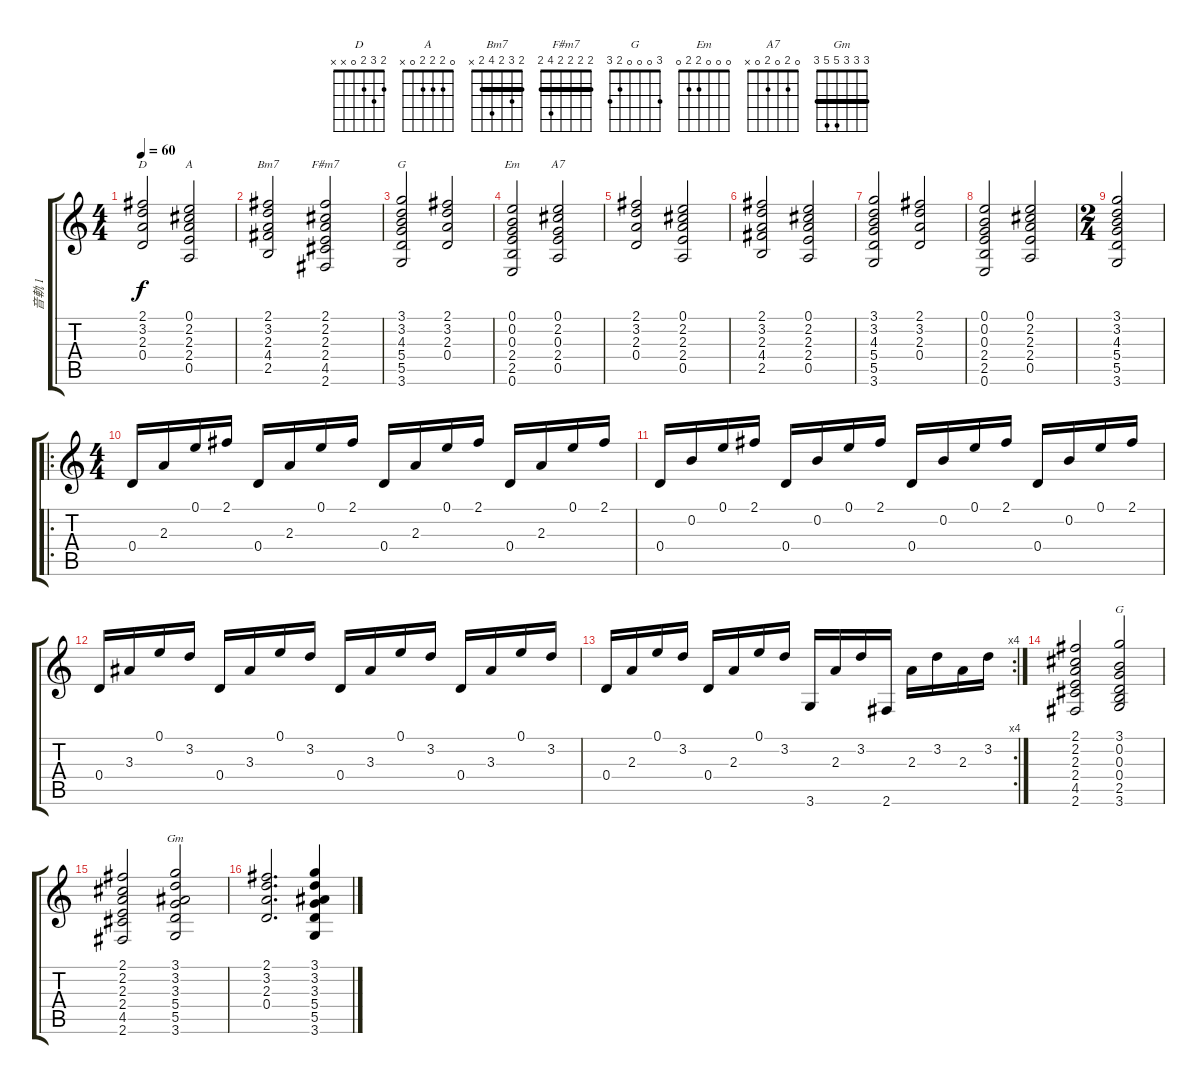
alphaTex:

\track ("音軌 1" "音軌 1") {instrument electricguitarjazz}
\staff {score tabs}
\tuning (E4 B3 G3 D3 A2 E2) {hide}
\chord ("D" 2 3 2 0 x x)
\chord ("A" 0 2 2 2 0 x)
\chord ("Bm7" 2 3 2 4 2 x) {barre 2}
\chord ("F#m7" 2 2 2 2 4 2) {barre 2}
\chord ("G" 3 3 4 5 5 3) {barre 3}
\chord ("Em" 0 0 0 2 2 0)
\chord ("A7" 0 2 0 2 0 x)
\chord ("G" 3 0 0 0 2 3)
\chord ("Gm" 3 3 3 5 5 3) {barre 3}
\ts (4 4)
\tempo 60
\clef g2
\ks c
(2.1 3.2 2.3 0.4).2{ch "D" dy f} (0.1 2.2 2.3 2.4 0.5).2{ch "A"} |
(2.1 3.2 2.3 4.4 2.5).2{ch "Bm7"} (2.1 2.2 2.3 2.4 4.5 2.6).2{ch "F#m7"} |
(3.1 3.2 4.3 5.4 5.5 3.6).2{ch "G"} (2.1 3.2 2.3 0.4).2 |
(0.1 0.2 0.3 2.4 2.5 0.6).2{ch "Em"} (0.1 2.2 0.3 2.4 0.5).2{ch "A7"} |
(2.1 3.2 2.3 0.4).2 (0.1 2.2 2.3 2.4 0.5).2 |
(2.1 3.2 2.3 4.4 2.5).2 (0.1 2.2 2.3 2.4 0.5).2 |
(3.1 3.2 4.3 5.4 5.5 3.6).2 (2.1 3.2 2.3 0.4).2 |
(0.1 0.2 0.3 2.4 2.5 0.6).2 (0.1 2.2 2.3 2.4 0.5).2 |
\ts (2 4)
(3.1 3.2 4.3 5.4 5.5 3.6).2 |
\ro
\ts (4 4)
0.4.16 2.3.16 0.1.16 2.1.16 0.4.16 2.3.16 0.1.16 2.1.16 0.4.16 2.3.16 0.1.16 2.1.16 0.4.16 2.3.16 0.1.16 2.1.16 |
0.4.16 0.2.16 0.1.16 2.1.16 0.4.16 0.2.16 0.1.16 2.1.16 0.4.16 0.2.16 0.1.16 2.1.16 0.4.16 0.2.16 0.1.16 2.1.16 |
0.4.16 3.3.16 0.1.16 3.2.16 0.4.16 3.3.16 0.1.16 3.2.16 0.4.16 3.3.16 0.1.16 3.2.16 0.4.16 3.3.16 0.1.16 3.2.16 |
\rc 4
0.4.16 2.3.16 0.1.16 3.2.16 0.4.16 2.3.16 0.1.16 3.2.16 3.6.16 2.3.16 3.2.16 2.6.16 2.3.16 3.2.16 2.3.16 3.2.16 |
(2.1 2.2 2.3 2.4 4.5 2.6).2 (3.1 0.2 0.3 0.4 2.5 3.6).2{ch "G"} |
(2.1 2.2 2.3 2.4 4.5 2.6).2 (3.1 3.2 3.3 5.4 5.5 3.6).2{ch "Gm"} |
(2.1 3.2 2.3 0.4).2{d} (3.1 3.2 3.3 5.4 5.5 3.6).4
